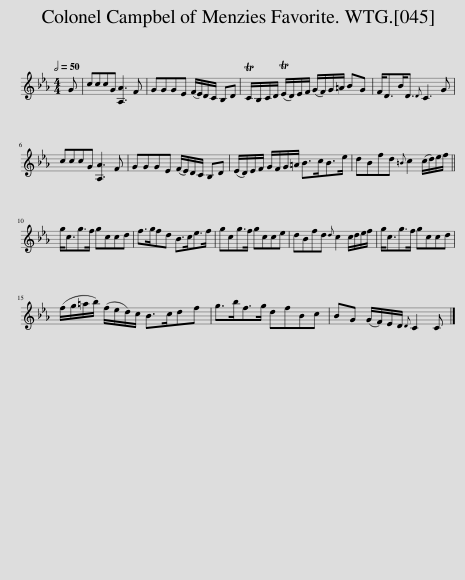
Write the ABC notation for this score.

X:1
L:1/8
Q:1/2=50
M:4/4
I:linebreak $
K:Cmin
V:1 treble
V:1
 G | cccG [A,A]3 F | GGGE (F/E/)D/C/ B,D | TC/B,/C/D/ (TE/D/)E/F/ (G/F/)G/=A/ BG | F<DB<D{D} C3 G |$ %5
 cccG [A,A]3 F | GGGE (F/E/)D/C/ B,D | (E/D/)E/F/ G/F/G/=A/ B>cB>e | dBfd{=B} c2 (c/d/)e/f/ ||$ g<cg>f gccd | %10
 f>gfd B>ce>f | gcg>f gcce | dBfd{d} c2 c/d/e/f/ | g<cg>f gccd |$ (f/g/=a/b/) (f/e/d/)c/ B>cdf | %15
 g>bf>g dfBc | BG (G/F/)E/D/{D} C2 C |] %17
